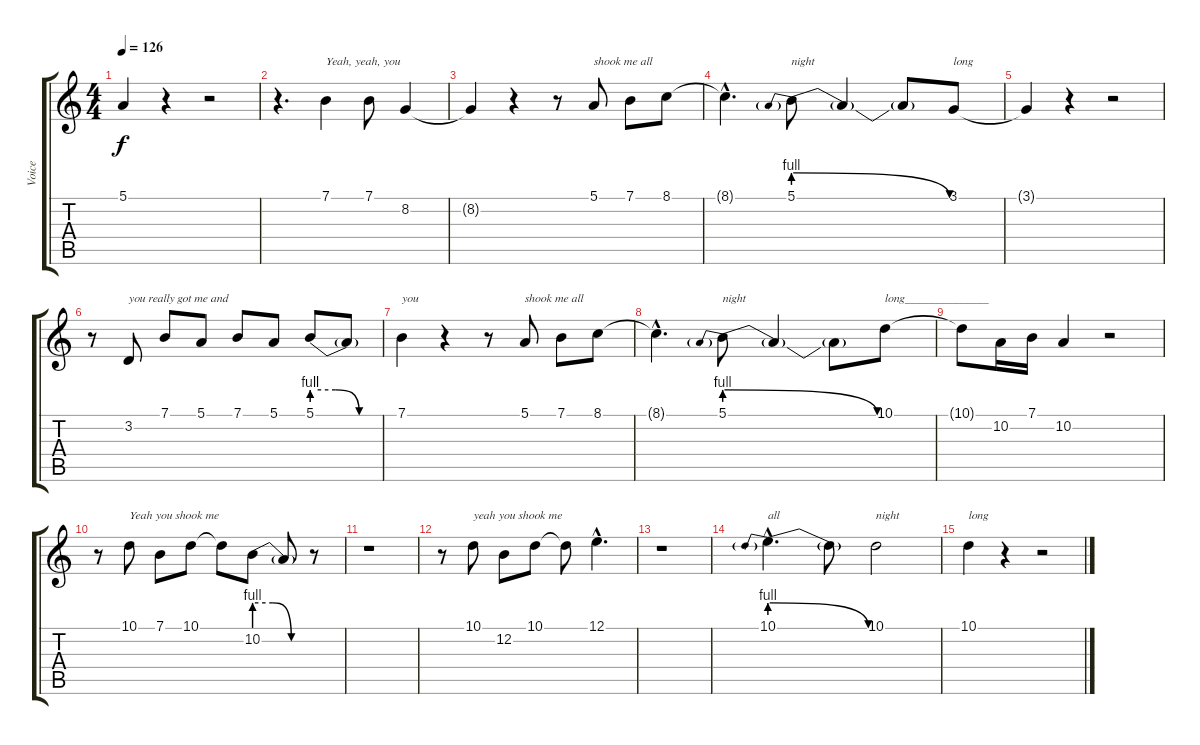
\track ("Voice" "Voice") {instrument lead2sawtooth}
\staff {score tabs}
\tuning (E4 B3 G3 D3 A2 E2) {hide}
\ts (4 4)
\tempo 126
\clef g2
\ks c
5.1{t}.4{dy f} r.4 r.2 |
r.4{d} 7.1.4{txt "Yeah, yeah, you"} 7.1.8 8.2.4 |
8.2{t}.4 r.4 r.8 5.1.8{txt "shook me all"} 7.1.8 8.1.8 |
8.1{hac t}.4{d} 5.1{be (prebendrelease 0 4 60 0)}.8{txt "night"} 5.1{t}.4 5.1{t}.8 3.1.8{txt "long"} |
3.1{t}.4 r.4 r.2 |
r.8 3.2.8{txt "you really got me and"} 7.1.8 5.1.8 7.1.8 5.1.8 5.1{be (custom 0 4 20 4 40 0 60 0)}.8 5.1{t}.8 |
7.1.4{txt "you"} r.4 r.8 5.1.8{txt "shook me all"} 7.1.8 8.1.8 |
8.1{hac t}.4{d} 5.1{be (prebendrelease 0 4 60 0)}.8{txt "night"} 5.1{t}.4 5.1{t}.8 10.1.8{txt "long______________"} |
10.1{t}.8 10.2.16 7.1.16 10.2.4 r.2 |
r.8 10.1.8{txt "Yeah you shook me"} 7.1.8 10.1.8 10.1{t}.8 10.2{be (custom 0 4 20 4 40 0 60 0)}.8 10.2{t}.8 r.8 |
r.1 |
r.8 10.1.8{txt "yeah you shook me"} 12.2.8 10.1.8 10.1{t}.8 12.1{hac}.4{d} |
r.1 |
10.1{be (prebendrelease 0 4 60 0) hac}.4{d txt "all"} 10.1{t}.8 10.1.2{txt "night"} |
10.1.4{txt "long"} r.4 r.2
